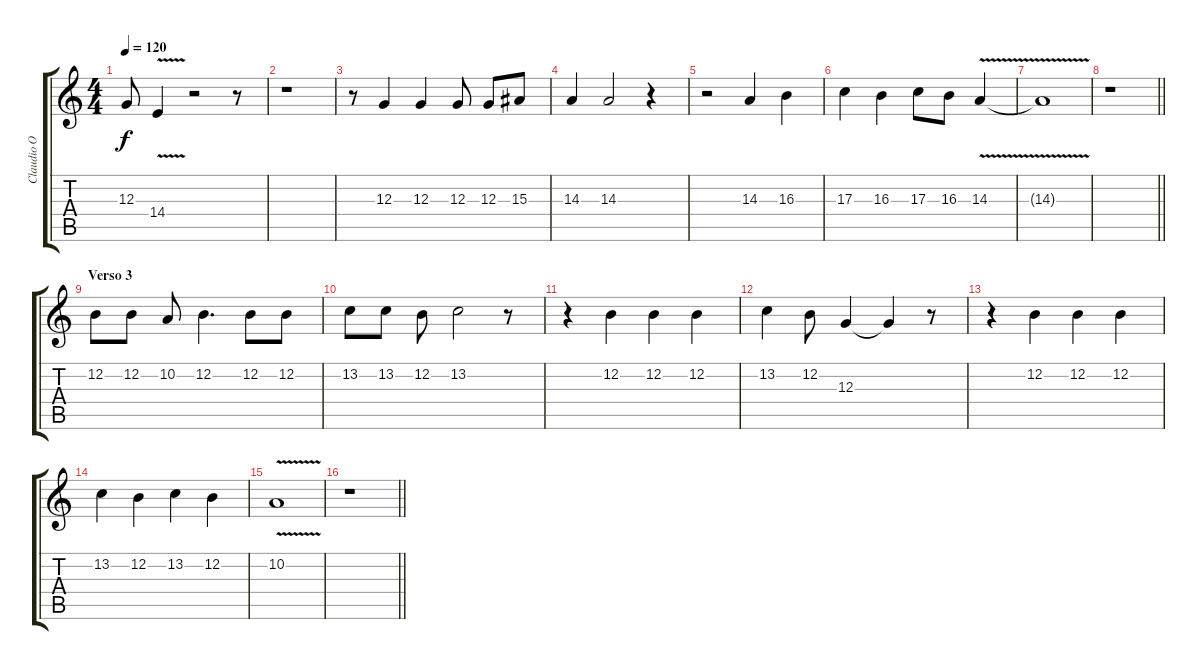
\track ("Claudio O Connor y Ricardo Iorio" "Claudio O ") {instrument cello}
\staff {score tabs}
\tuning (E4 B3 G3 D3 A2 E2) {hide}
\ts (4 4)
\tempo 120
\clef g2
\ks c
12.3.8{dy f} 14.4{v}.4 r.2 r.8 |
r.1 |
r.8 12.3.4 12.3.4 12.3.8 12.3.8 15.3.8 |
14.3.4 14.3.2 r.4 |
r.2 14.3.4 16.3.4 |
17.3.4 16.3.4 17.3.8 16.3.8 14.3{v}.4 |
14.3{t}.1 |
\barLineRight lightlight
r.1 |
\section ("" "Verso 3")
12.2.8 12.2.8 10.2.8 12.2.4{d} 12.2.8 12.2.8 |
13.2.8 13.2.8 12.2.8 13.2.2 r.8 |
r.4 12.2.4 12.2.4 12.2.4 |
13.2.4 12.2.8 12.3.4 12.3{t}.4 r.8 |
r.4 12.2.4 12.2.4 12.2.4 |
13.2.4 12.2.4 13.2.4 12.2.4 |
10.2{v}.1 |
\barLineRight lightlight
r.1
